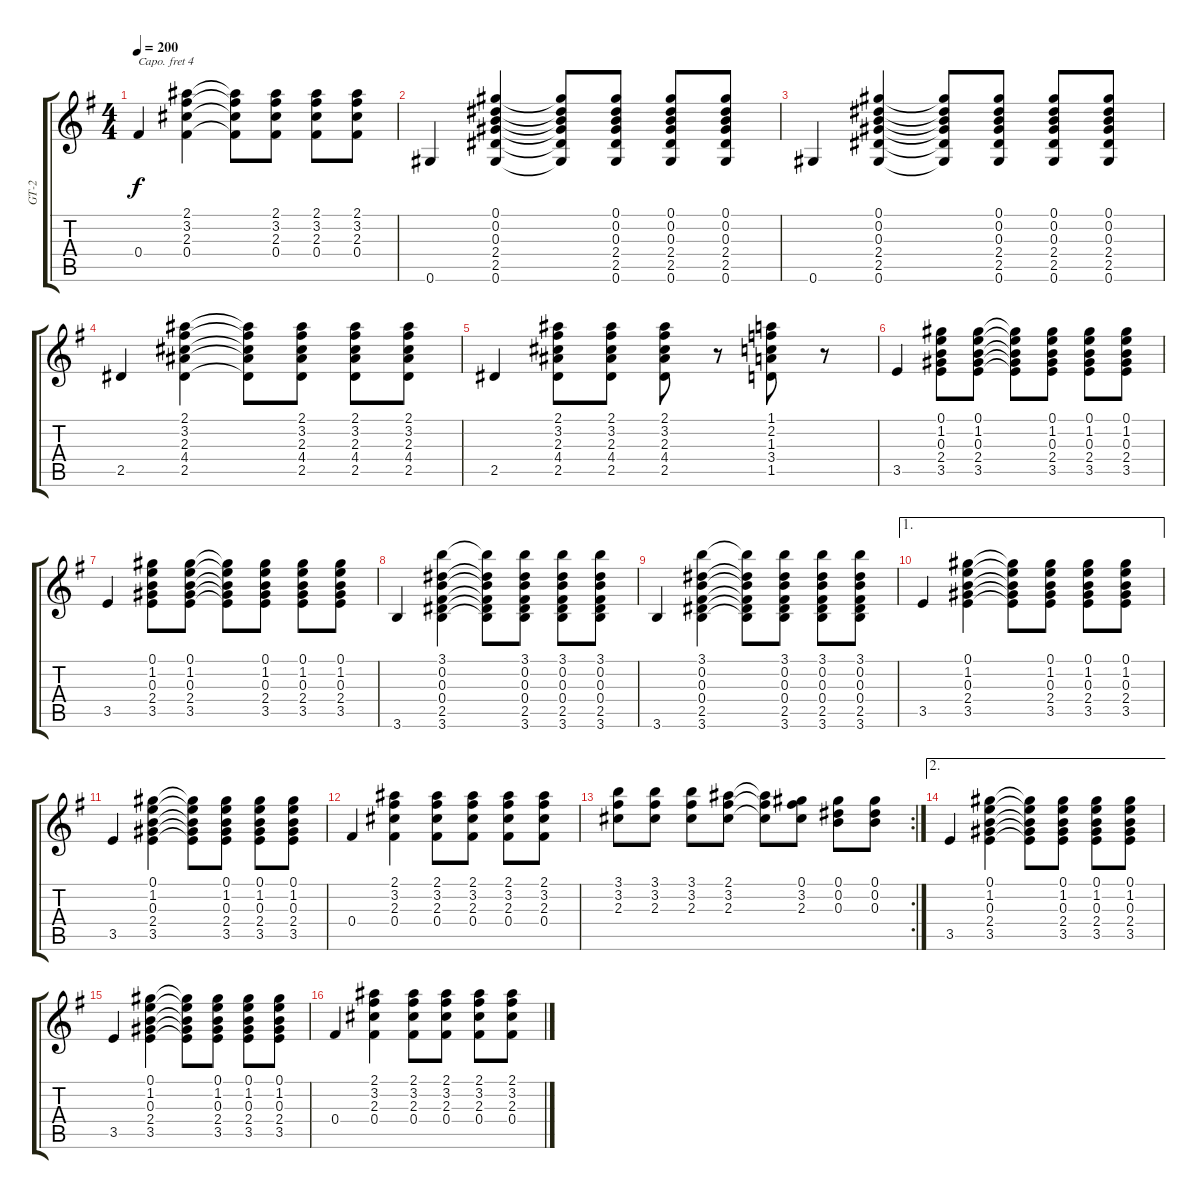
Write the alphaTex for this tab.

\track ("GT-2" "GT-2") {instrument acousticguitarsteel}
\staff {score tabs}
\capo 4
\tuning (E4 B3 G3 D3 A2 E2) {hide}
\ts (4 4)
\tempo 200
\clef g2
\ks g
0.4.4{dy f} (2.1 3.2 2.3 0.4).4 (2.1{t} 3.2{t} 2.3{t} 0.4{t}).8 (2.1 3.2 2.3 0.4).8 (2.1 3.2 2.3 0.4).8 (2.1 3.2 2.3 0.4).8 |
0.6.4 (0.1 0.2 0.3 2.4 2.5 0.6).4 (0.1{t} 0.2{t} 0.3{t} 2.4{t} 2.5{t} 0.6{t}).8 (0.1 0.2 0.3 2.4 2.5 0.6).8 (0.1 0.2 0.3 2.4 2.5 0.6).8 (0.1 0.2 0.3 2.4 2.5 0.6).8 |
0.6.4 (0.1 0.2 0.3 2.4 2.5 0.6).4 (0.1{t} 0.2{t} 0.3{t} 2.4{t} 2.5{t} 0.6{t}).8 (0.1 0.2 0.3 2.4 2.5 0.6).8 (0.1 0.2 0.3 2.4 2.5 0.6).8 (0.1 0.2 0.3 2.4 2.5 0.6).8 |
2.5.4 (2.1 3.2 2.3 4.4 2.5).4 (2.1{t} 3.2{t} 2.3{t} 4.4{t} 2.5{t}).8 (2.1 3.2 2.3 4.4 2.5).8 (2.1 3.2 2.3 4.4 2.5).8 (2.1 3.2 2.3 4.4 2.5).8 |
2.5.4 (2.1 3.2 2.3 4.4 2.5).8 (2.1 3.2 2.3 4.4 2.5).8 (2.1 3.2 2.3 4.4 2.5).8 r.8 (1.1 2.2 1.3 3.4 1.5).8 r.8 |
3.5.4 (0.1 1.2 0.3 2.4 3.5).8 (0.1 1.2 0.3 2.4 3.5).8 (0.1{t} 1.2{t} 0.3{t} 2.4{t} 3.5{t}).8 (0.1 1.2 0.3 2.4 3.5).8 (0.1 1.2 0.3 2.4 3.5).8 (0.1 1.2 0.3 2.4 3.5).8 |
3.5.4 (0.1 1.2 0.3 2.4 3.5).8 (0.1 1.2 0.3 2.4 3.5).8 (0.1{t} 1.2{t} 0.3{t} 2.4{t} 3.5{t}).8 (0.1 1.2 0.3 2.4 3.5).8 (0.1 1.2 0.3 2.4 3.5).8 (0.1 1.2 0.3 2.4 3.5).8 |
3.6.4 (3.1 0.2 0.3 0.4 2.5 3.6).4 (3.1{t} 0.2{t} 0.3{t} 0.4{t} 2.5{t} 3.6{t}).8 (3.1 0.2 0.3 0.4 2.5 3.6).8 (3.1 0.2 0.3 0.4 2.5 3.6).8 (3.1 0.2 0.3 0.4 2.5 3.6).8 |
3.6.4 (3.1 0.2 0.3 0.4 2.5 3.6).4 (3.1{t} 0.2{t} 0.3{t} 0.4{t} 2.5{t} 3.6{t}).8 (3.1 0.2 0.3 0.4 2.5 3.6).8 (3.1 0.2 0.3 0.4 2.5 3.6).8 (3.1 0.2 0.3 0.4 2.5 3.6).8 |
\ae 1
3.5.4 (0.1 1.2 0.3 2.4 3.5).4 (0.1{t} 1.2{t} 0.3{t} 2.4{t} 3.5{t}).8 (0.1 1.2 0.3 2.4 3.5).8 (0.1 1.2 0.3 2.4 3.5).8 (0.1 1.2 0.3 2.4 3.5).8 |
3.5.4 (0.1 1.2 0.3 2.4 3.5).4 (0.1{t} 1.2{t} 0.3{t} 2.4{t} 3.5{t}).8 (0.1 1.2 0.3 2.4 3.5).8 (0.1 1.2 0.3 2.4 3.5).8 (0.1 1.2 0.3 2.4 3.5).8 |
0.4.4 (2.1 3.2 2.3 0.4).4 (2.1 3.2 2.3 0.4).8 (2.1 3.2 2.3 0.4).8 (2.1 3.2 2.3 0.4).8 (2.1 3.2 2.3 0.4).8 |
\rc 2
(3.1 3.2 2.3).8 (3.1 3.2 2.3).8 (3.1 3.2 2.3).8 (2.1 3.2 2.3).8 (2.1{t} 3.2{t} 2.3{t}).8 (0.1 3.2 2.3).8 (0.1 0.2 0.3).8 (0.1 0.2 0.3).8 |
\ae 2
3.5.4 (0.1 1.2 0.3 2.4 3.5).4 (0.1{t} 1.2{t} 0.3{t} 2.4{t} 3.5{t}).8 (0.1 1.2 0.3 2.4 3.5).8 (0.1 1.2 0.3 2.4 3.5).8 (0.1 1.2 0.3 2.4 3.5).8 |
3.5.4 (0.1 1.2 0.3 2.4 3.5).4 (0.1{t} 1.2{t} 0.3{t} 2.4{t} 3.5{t}).8 (0.1 1.2 0.3 2.4 3.5).8 (0.1 1.2 0.3 2.4 3.5).8 (0.1 1.2 0.3 2.4 3.5).8 |
0.4.4 (2.1 3.2 2.3 0.4).4 (2.1 3.2 2.3 0.4).8 (2.1 3.2 2.3 0.4).8 (2.1 3.2 2.3 0.4).8 (2.1 3.2 2.3 0.4).8
